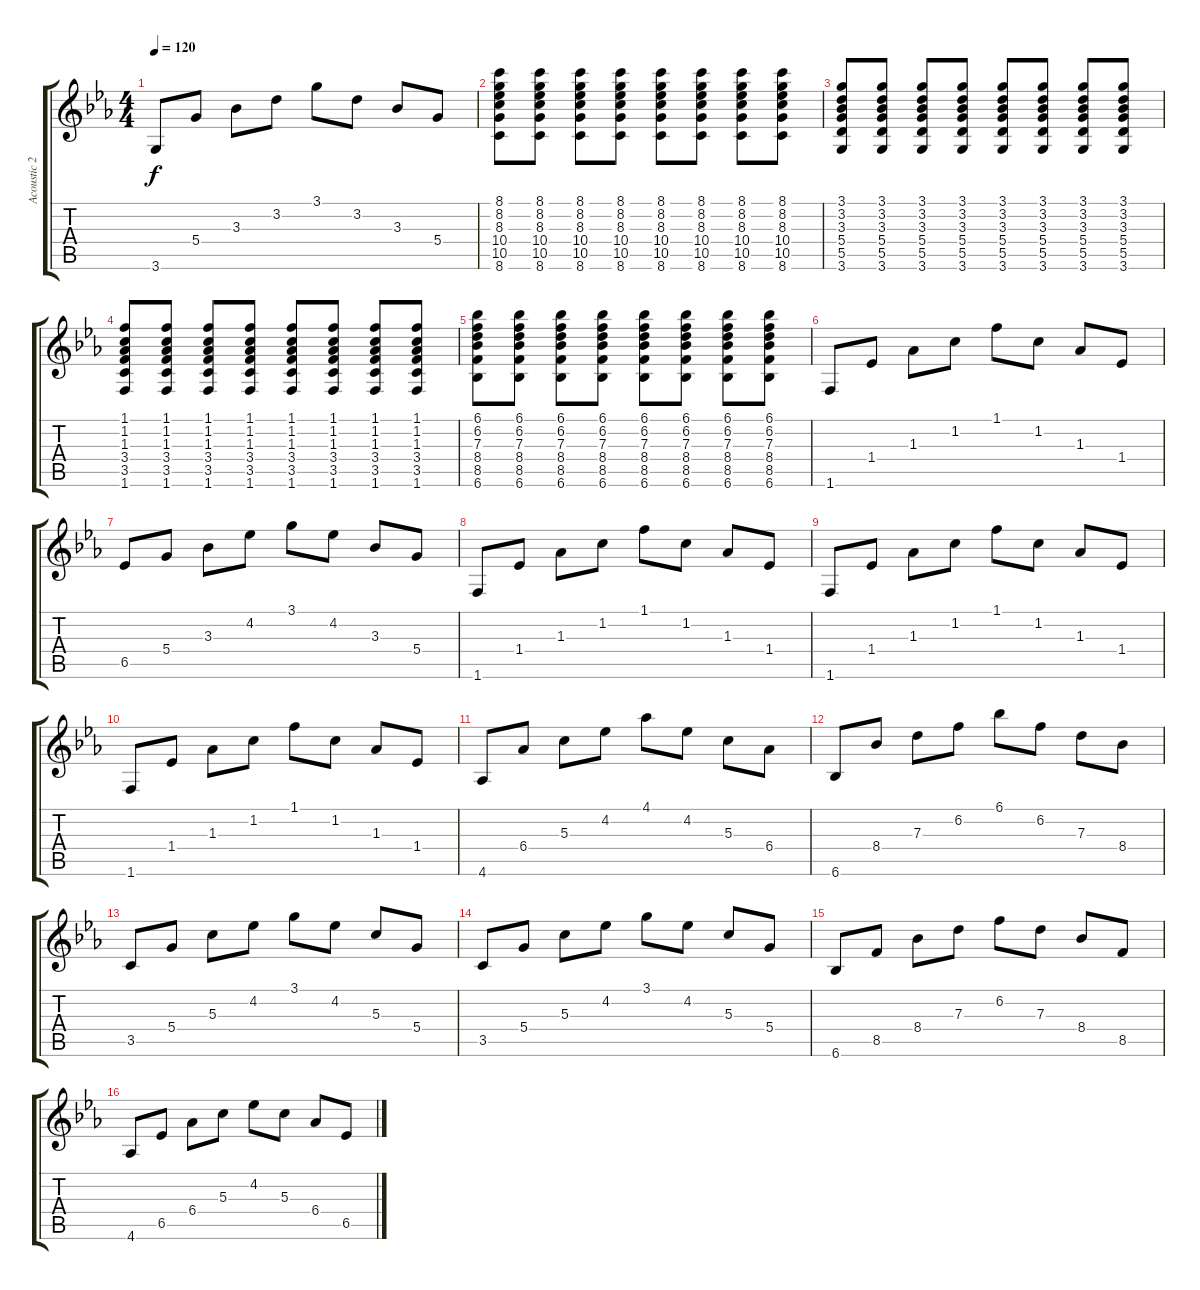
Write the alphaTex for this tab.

\track ("Acoustic 2" "Acoustic 2") {instrument acousticguitarnylon}
\staff {score tabs}
\tuning (E4 B3 G3 D3 A2 E2) {hide}
\ts (4 4)
\tempo 120
\clef g2
\ks cminor
3.6.8{dy f} 5.4.8 3.3.8 3.2.8 3.1.8 3.2.8 3.3.8 5.4.8 |
(8.1 8.2 8.3 10.4 10.5 8.6).8 (8.1 8.2 8.3 10.4 10.5 8.6).8 (8.1 8.2 8.3 10.4 10.5 8.6).8 (8.1 8.2 8.3 10.4 10.5 8.6).8 (8.1 8.2 8.3 10.4 10.5 8.6).8 (8.1 8.2 8.3 10.4 10.5 8.6).8 (8.1 8.2 8.3 10.4 10.5 8.6).8 (8.1 8.2 8.3 10.4 10.5 8.6).8 |
(3.1 3.2 3.3 5.4 5.5 3.6).8 (3.1 3.2 3.3 5.4 5.5 3.6).8 (3.1 3.2 3.3 5.4 5.5 3.6).8 (3.1 3.2 3.3 5.4 5.5 3.6).8 (3.1 3.2 3.3 5.4 5.5 3.6).8 (3.1 3.2 3.3 5.4 5.5 3.6).8 (3.1 3.2 3.3 5.4 5.5 3.6).8 (3.1 3.2 3.3 5.4 5.5 3.6).8 |
(1.1 1.2 1.3 3.4 3.5 1.6).8 (1.1 1.2 1.3 3.4 3.5 1.6).8 (1.1 1.2 1.3 3.4 3.5 1.6).8 (1.1 1.2 1.3 3.4 3.5 1.6).8 (1.1 1.2 1.3 3.4 3.5 1.6).8 (1.1 1.2 1.3 3.4 3.5 1.6).8 (1.1 1.2 1.3 3.4 3.5 1.6).8 (1.1 1.2 1.3 3.4 3.5 1.6).8 |
(6.1 6.2 7.3 8.4 8.5 6.6).8 (6.1 6.2 7.3 8.4 8.5 6.6).8 (6.1 6.2 7.3 8.4 8.5 6.6).8 (6.1 6.2 7.3 8.4 8.5 6.6).8 (6.1 6.2 7.3 8.4 8.5 6.6).8 (6.1 6.2 7.3 8.4 8.5 6.6).8 (6.1 6.2 7.3 8.4 8.5 6.6).8 (6.1 6.2 7.3 8.4 8.5 6.6).8 |
1.6.8 1.4.8 1.3.8 1.2.8 1.1.8 1.2.8 1.3.8 1.4.8 |
6.5.8 5.4.8 3.3.8 4.2.8 3.1.8 4.2.8 3.3.8 5.4.8 |
1.6.8 1.4.8 1.3.8 1.2.8 1.1.8 1.2.8 1.3.8 1.4.8 |
1.6.8 1.4.8 1.3.8 1.2.8 1.1.8 1.2.8 1.3.8 1.4.8 |
1.6.8 1.4.8 1.3.8 1.2.8 1.1.8 1.2.8 1.3.8 1.4.8 |
4.6.8 6.4.8 5.3.8 4.2.8 4.1.8 4.2.8 5.3.8 6.4.8 |
6.6.8 8.4.8 7.3.8 6.2.8 6.1.8 6.2.8 7.3.8 8.4.8 |
3.5.8 5.4.8 5.3.8 4.2.8 3.1.8 4.2.8 5.3.8 5.4.8 |
3.5.8 5.4.8 5.3.8 4.2.8 3.1.8 4.2.8 5.3.8 5.4.8 |
6.6.8 8.5.8 8.4.8 7.3.8 6.2.8 7.3.8 8.4.8 8.5.8 |
4.6.8 6.5.8 6.4.8 5.3.8 4.2.8 5.3.8 6.4.8 6.5.8
